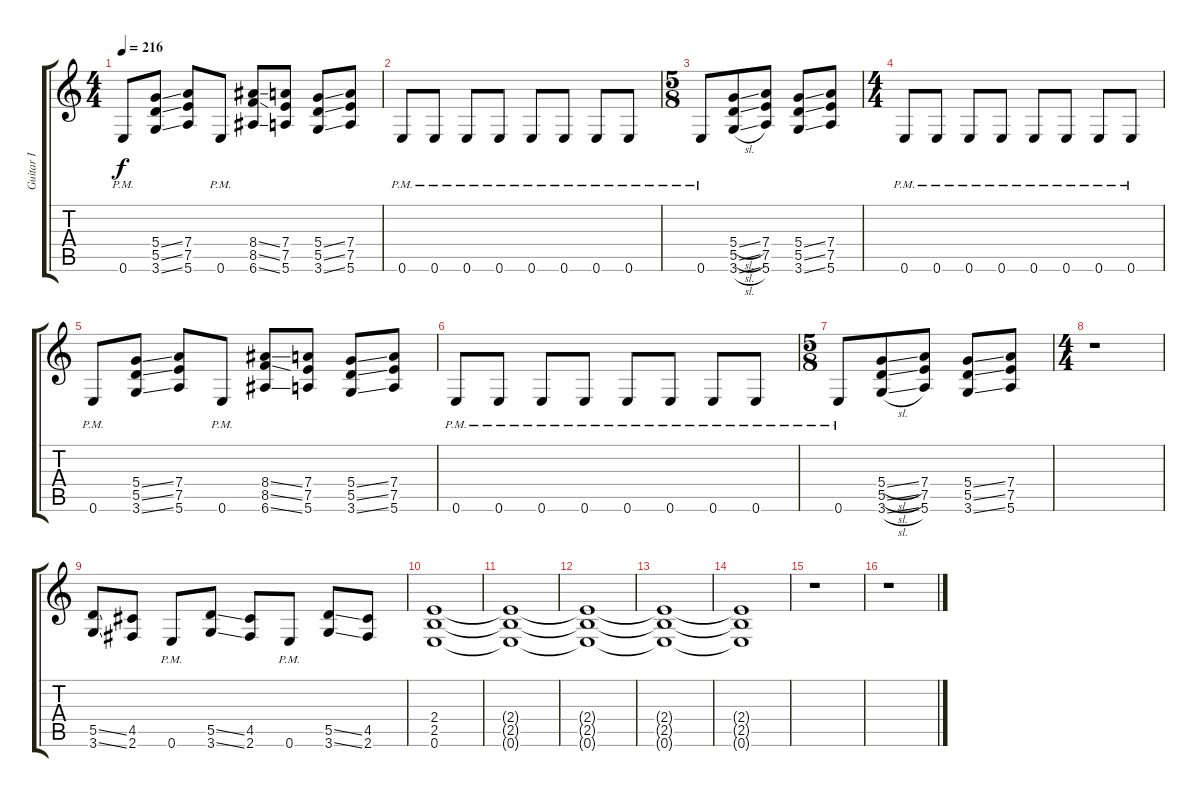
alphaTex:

\track ("Guitar I" "Guitar I") {instrument distortionguitar}
\staff {score tabs}
\tuning (E4 B3 G3 D3 A2 E2) {hide}
\ts (4 4)
\tempo 216
\clef g2
\ks c
0.6{pm}.8{dy f} (5.4{ss} 5.5{ss} 3.6{ss}).8 (7.4 7.5 5.6).8 0.6{pm}.8 (8.4{ss} 8.5{ss} 6.6{ss}).8 (7.4 7.5 5.6).8 (5.4{ss} 5.5{ss} 3.6{ss}).8 (7.4 7.5 5.6).8 |
0.6{pm}.8 0.6{pm}.8 0.6{pm}.8 0.6{pm}.8 0.6{pm}.8 0.6{pm}.8 0.6{pm}.8 0.6{pm}.8 |
\ts (5 8)
0.6{pm}.8 (5.4{sl} 5.5{sl} 3.6{sl}).8 (7.4 7.5 5.6).8 (5.4{ss} 5.5{ss} 3.6{ss}).8 (7.4 7.5 5.6).8 |
\ts (4 4)
0.6{pm}.8 0.6{pm}.8 0.6{pm}.8 0.6{pm}.8 0.6{pm}.8 0.6{pm}.8 0.6{pm}.8 0.6{pm}.8 |
0.6{pm}.8 (5.4{ss} 5.5{ss} 3.6{ss}).8 (7.4 7.5 5.6).8 0.6{pm}.8 (8.4{ss} 8.5{ss} 6.6{ss}).8 (7.4 7.5 5.6).8 (5.4{ss} 5.5{ss} 3.6{ss}).8 (7.4 7.5 5.6).8 |
0.6{pm}.8 0.6{pm}.8 0.6{pm}.8 0.6{pm}.8 0.6{pm}.8 0.6{pm}.8 0.6{pm}.8 0.6{pm}.8 |
\ts (5 8)
0.6{pm}.8 (5.4{sl} 5.5{sl} 3.6{sl}).8 (7.4 7.5 5.6).8 (5.4{ss} 5.5{ss} 3.6{ss}).8 (7.4 7.5 5.6).8 |
\ts (4 4)
r.1 |
(5.5{ss} 3.6{ss}).8 (4.5 2.6).8 0.6{pm}.8 (5.5{ss} 3.6{ss}).8 (4.5 2.6).8 0.6{pm}.8 (5.5{ss} 3.6{ss}).8 (4.5 2.6).8 |
(2.4 2.5 0.6).1 |
(2.4{t} 2.5{t} 0.6{t}).1{volume 12} |
(2.4{t} 2.5{t} 0.6{t}).1{volume 9} |
(2.4{t} 2.5{t} 0.6{t}).1{volume 7} |
(2.4{t} 2.5{t} 0.6{t}).1{volume 4} |
r.1 |
r.1
